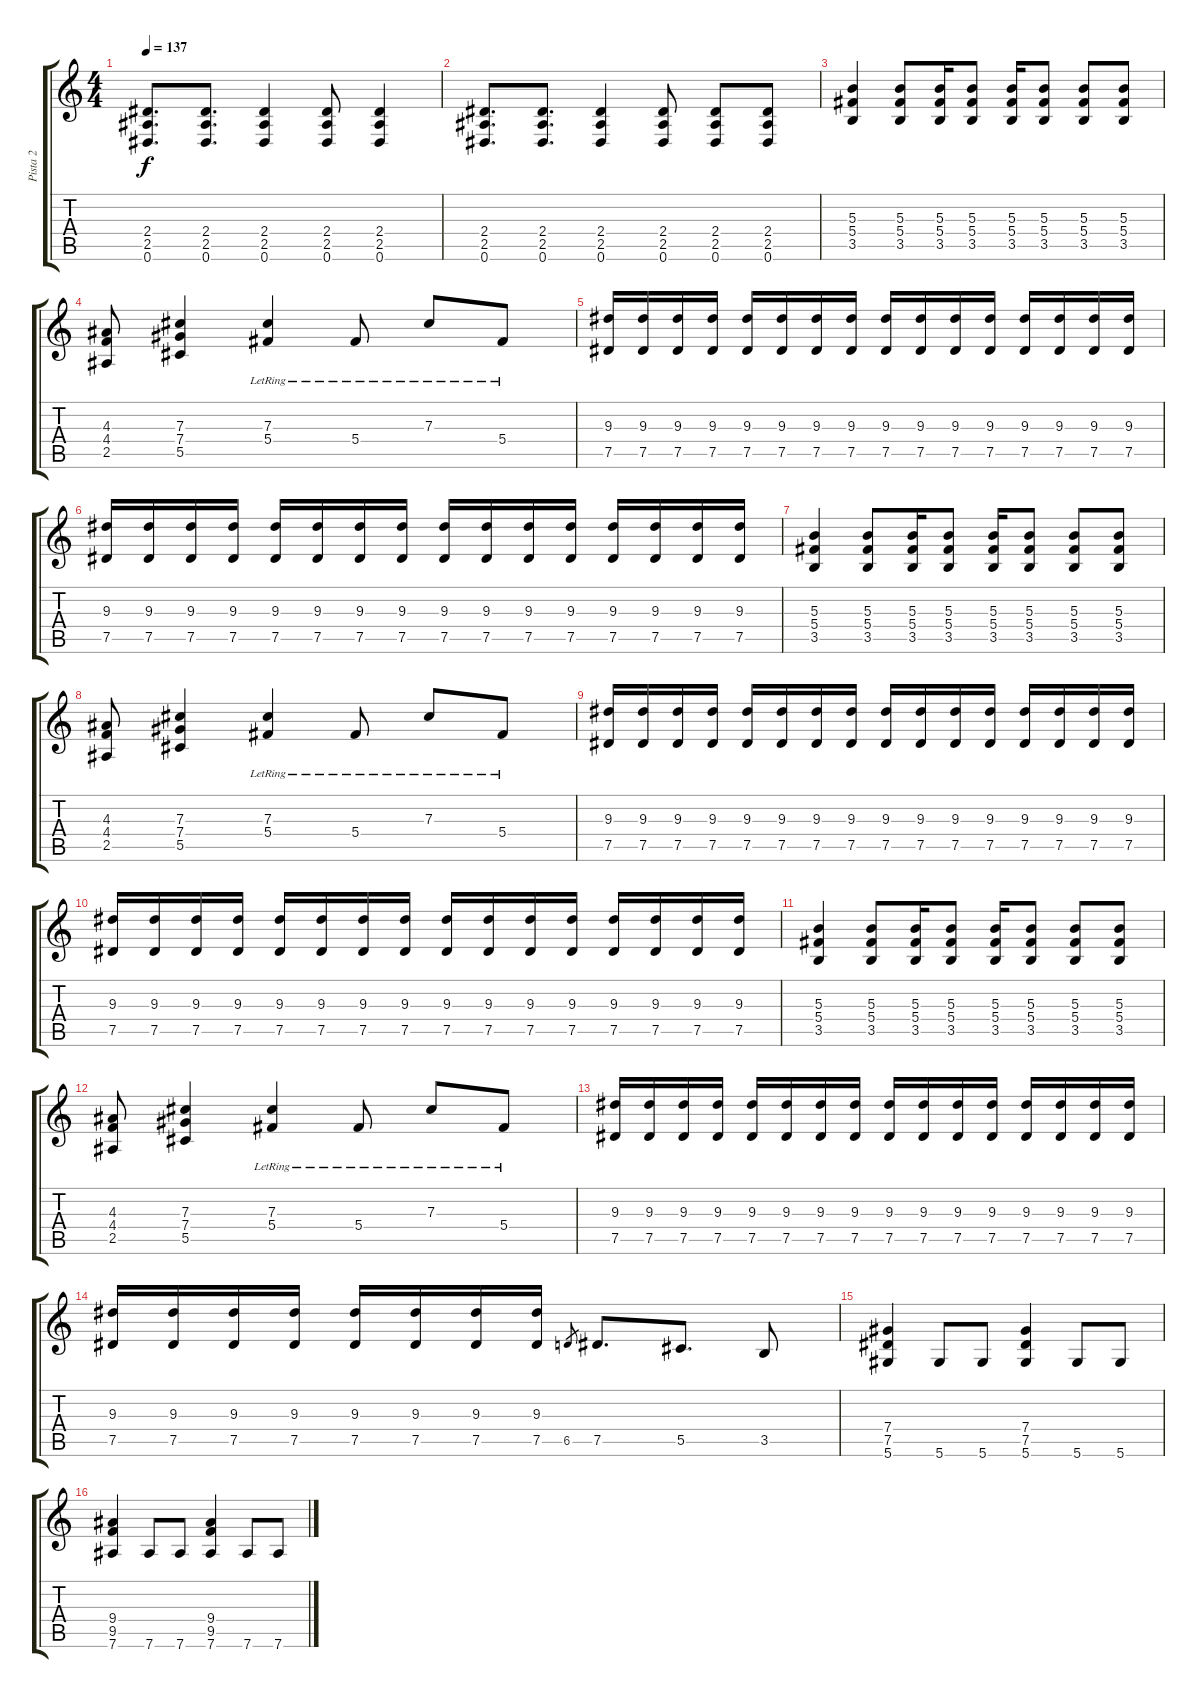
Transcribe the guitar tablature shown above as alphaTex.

\track ("Pista 2" "Pista 2") {instrument overdrivenguitar}
\staff {score tabs}
\tuning (Eb4 Bb3 Gb3 Db3 Ab2 Eb2) {hide}
\ts (4 4)
\tempo 137
\clef g2
\ks c
(2.4 2.5 0.6).8{d dy f} (2.4 2.5 0.6).8{d} (2.4 2.5 0.6).4 (2.4 2.5 0.6).8 (2.4 2.5 0.6).4 |
(2.4 2.5 0.6).8{d} (2.4 2.5 0.6).8{d} (2.4 2.5 0.6).4 (2.4 2.5 0.6).8 (2.4 2.5 0.6).8 (2.4 2.5 0.6).8 |
(5.3 5.4 3.5).4 (5.3 5.4 3.5).8 (5.3 5.4 3.5).16 (5.3 5.4 3.5).8 (5.3 5.4 3.5).16 (5.3 5.4 3.5).8 (5.3 5.4 3.5).8 (5.3 5.4 3.5).8 |
(4.3 4.4 2.5).8 (7.3 7.4 5.5).4 (7.3{lr} 5.4{lr}).4 5.4{lr}.8 7.3{lr}.8 5.4{lr}.8 |
(9.3 7.5).16 (9.3 7.5).16 (9.3 7.5).16 (9.3 7.5).16 (9.3 7.5).16 (9.3 7.5).16 (9.3 7.5).16 (9.3 7.5).16 (9.3 7.5).16 (9.3 7.5).16 (9.3 7.5).16 (9.3 7.5).16 (9.3 7.5).16 (9.3 7.5).16 (9.3 7.5).16 (9.3 7.5).16 |
(9.3 7.5).16 (9.3 7.5).16 (9.3 7.5).16 (9.3 7.5).16 (9.3 7.5).16 (9.3 7.5).16 (9.3 7.5).16 (9.3 7.5).16 (9.3 7.5).16 (9.3 7.5).16 (9.3 7.5).16 (9.3 7.5).16 (9.3 7.5).16 (9.3 7.5).16 (9.3 7.5).16 (9.3 7.5).16 |
(5.3 5.4 3.5).4 (5.3 5.4 3.5).8 (5.3 5.4 3.5).16 (5.3 5.4 3.5).8 (5.3 5.4 3.5).16 (5.3 5.4 3.5).8 (5.3 5.4 3.5).8 (5.3 5.4 3.5).8 |
(4.3 4.4 2.5).8 (7.3 7.4 5.5).4 (7.3{lr} 5.4{lr}).4 5.4{lr}.8 7.3{lr}.8 5.4{lr}.8 |
(9.3 7.5).16 (9.3 7.5).16 (9.3 7.5).16 (9.3 7.5).16 (9.3 7.5).16 (9.3 7.5).16 (9.3 7.5).16 (9.3 7.5).16 (9.3 7.5).16 (9.3 7.5).16 (9.3 7.5).16 (9.3 7.5).16 (9.3 7.5).16 (9.3 7.5).16 (9.3 7.5).16 (9.3 7.5).16 |
(9.3 7.5).16 (9.3 7.5).16 (9.3 7.5).16 (9.3 7.5).16 (9.3 7.5).16 (9.3 7.5).16 (9.3 7.5).16 (9.3 7.5).16 (9.3 7.5).16 (9.3 7.5).16 (9.3 7.5).16 (9.3 7.5).16 (9.3 7.5).16 (9.3 7.5).16 (9.3 7.5).16 (9.3 7.5).16 |
(5.3 5.4 3.5).4 (5.3 5.4 3.5).8 (5.3 5.4 3.5).16 (5.3 5.4 3.5).8 (5.3 5.4 3.5).16 (5.3 5.4 3.5).8 (5.3 5.4 3.5).8 (5.3 5.4 3.5).8 |
(4.3 4.4 2.5).8 (7.3 7.4 5.5).4 (7.3{lr} 5.4{lr}).4 5.4{lr}.8 7.3{lr}.8 5.4{lr}.8 |
(9.3 7.5).16 (9.3 7.5).16 (9.3 7.5).16 (9.3 7.5).16 (9.3 7.5).16 (9.3 7.5).16 (9.3 7.5).16 (9.3 7.5).16 (9.3 7.5).16 (9.3 7.5).16 (9.3 7.5).16 (9.3 7.5).16 (9.3 7.5).16 (9.3 7.5).16 (9.3 7.5).16 (9.3 7.5).16 |
(9.3 7.5).16 (9.3 7.5).16 (9.3 7.5).16 (9.3 7.5).16 (9.3 7.5).16 (9.3 7.5).16 (9.3 7.5).16 (9.3 7.5).16 6.5.8{gr} 7.5.8{d} 5.5.8{d} 3.5.8 |
(7.4 7.5 5.6).4 5.6.8 5.6.8 (7.4 7.5 5.6).4 5.6.8 5.6.8 |
(9.4 9.5 7.6).4 7.6.8 7.6.8 (9.4 9.5 7.6).4 7.6.8 7.6.8
